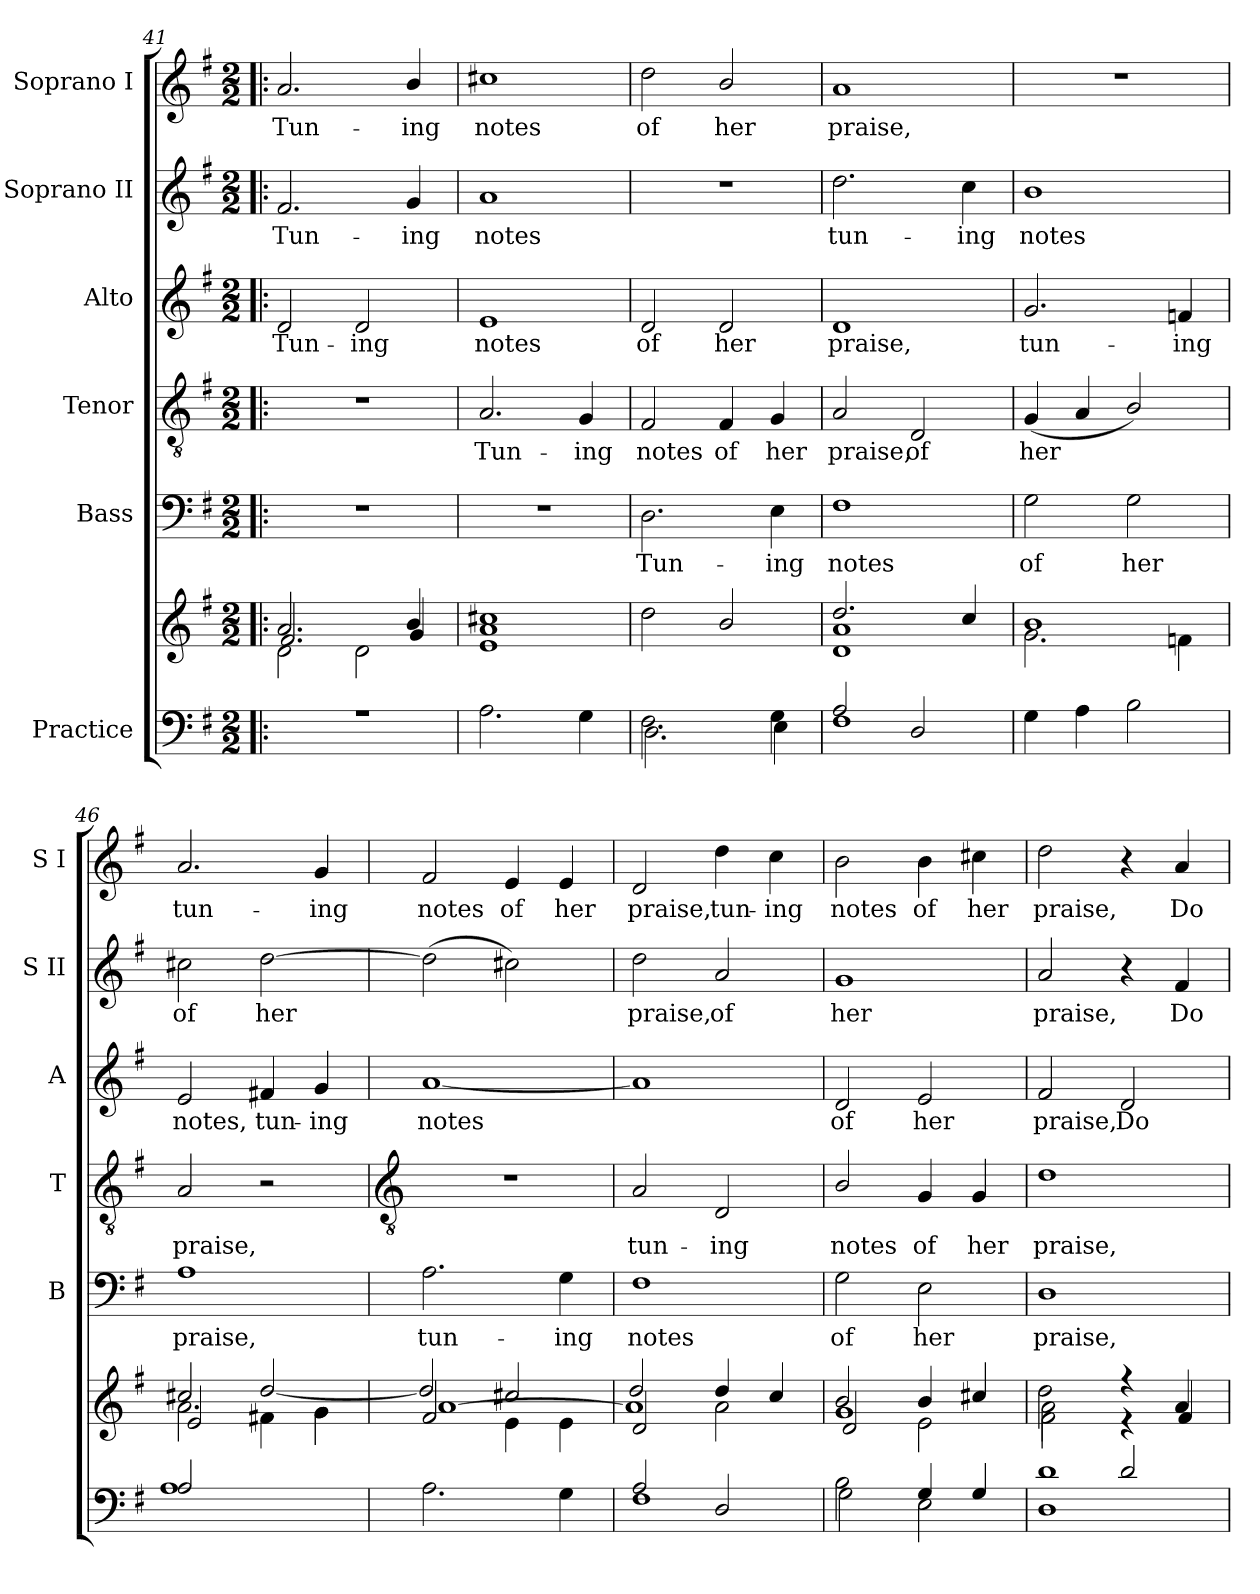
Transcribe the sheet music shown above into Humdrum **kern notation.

**kern	**kern	**kern	**text	**kern	**text	**kern	**text	**kern	**text	**kern	**text
*part6	*part6	*part5	*part5	*part4	*part4	*part3	*part3	*part2	*part2	*part1	*part1
*staff7	*staff6	*staff5	*staff5	*staff4	*staff4	*staff3	*staff3	*staff2	*staff2	*staff1	*staff1
*I"Practice	*	*I"Bass	*	*I"Tenor	*	*I"Alto	*	*I"Soprano II	*	*I"Soprano I	*
*	*	*I'B	*	*I'T	*	*I'A	*	*I'S II	*	*I'S I	*
*clefF4	*clefG2	*clefF4	*	*clefGv2	*	*clefG2	*	*clefG2	*	*clefG2	*
*k[f#]	*k[f#]	*k[f#]	*	*k[f#]	*	*k[f#]	*	*k[f#]	*	*k[f#]	*
*G:	*G:	*G:	*	*G:	*	*G:	*	*G:	*	*G:	*
*M2/2	*M2/2	*M2/2	*	*M2/2	*	*M2/2	*	*M2/2	*	*M2/2	*
=41!|:	=41!|:	=41!|:	=41!|:	=41!|:	=41!|:	=41!|:	=41!|:	=41!|:	=41!|:	=41!|:	=41!|:
*^	*^	*	*	*	*	*	*	*	*	*	*
*	*	*	*^	*	*	*	*	*	*	*	*	*	*
!	!	!	!	!	!	!	!	!	!	!LO:LY:b	!	!LO:LY:b	!	!LO:LY:b
1r	1ryy	2.a/	2.f#/	2d\	1r	.	1r	.	2d	Tun-	2.f#	Tun-	2.a	Tun-
!	!	!	!	!	!	!	!	!	!	!LO:LY:b	!	!	!	!
.	.	.	.	2d\	.	.	.	.	2d	-ing	.	.	.	.
!	!	!	!	!	!	!	!	!	!	!	!	!LO:LY:b	!	!LO:LY:b
.	.	4b/	4g/	.	.	.	.	.	.	.	4g	-ing	4b/	-ing
=42	=42	=42	=42	=42	=42	=42	=42	=42	=42	=42	=42	=42	=42	=42
!	!	!	!	!	!	!	!	!LO:LY:b	!	!LO:LY:b	!	!LO:LY:b	!	!LO:LY:b
2.A\	1ryy	1cc#X/	1a\	1e/	1r	.	2.A	Tun-	1e	notes	1a	notes	1cc#X	notes
!	!	!	!	!	!	!	!	!LO:LY:b	!	!	!	!	!	!
4G\	.	.	.	.	.	.	4G	-ing	.	.	.	.	.	.
*	*	*	*v	*v	*	*	*	*	*	*	*	*	*	*
=43	=43	=43	=43	=43	=43	=43	=43	=43	=43	=43	=43	=43	=43
*	*^	*	*	*	*	*	*	*	*	*	*	*	*
!	!	!	!	!	!	!LO:LY:b	!	!LO:LY:b	!	!LO:LY:b	!	!	!	!LO:LY:b
1ryy	2.F#\	2.D\	2dd\	1ryy	2.D	Tun-	2F#	notes	2d	of	1r	.	2dd	of
!	!	!	!	!	!	!	!	!LO:LY:b	!	!LO:LY:b	!	!	!	!LO:LY:b
.	.	.	2b/	.	.	.	4F#	of	2d	her	.	.	2b/	her
!	!	!	!	!	!	!LO:LY:b	!	!LO:LY:b	!	!	!	!	!	!
.	4G\	4E\	.	.	4E	-ing	4G	her	.	.	.	.	.	.
=44	=44	=44	=44	=44	=44	=44	=44	=44	=44	=44	=44	=44	=44	=44
*	*	*	*	*^	*	*	*	*	*	*	*	*	*	*
!	!	!	!	!	!	!	!LO:LY:b	!	!LO:LY:b	!	!LO:LY:b	!	!LO:LY:b	!	!LO:LY:b
*	*v	*v	*	*	*	*	*	*	*	*	*	*	*	*	*
2A/	1F#\	1a/	2.dd/	1d/	1F#	notes	2A	praise,	1d	praise,	2.dd	tun-	1a	praise,
!	!	!	!	!	!	!	!	!LO:LY:b	!	!	!	!	!	!
2D/	.	.	.	.	.	.	2D	of	.	.	.	.	.	.
!	!	!	!	!	!	!	!	!	!	!	!	!LO:LY:b	!	!
.	.	.	4cc/	.	.	.	.	.	.	.	4cc	-ing	.	.
=45	=45	=45	=45	=45	=45	=45	=45	=45	=45	=45	=45	=45	=45	=45
!	!	!	!	!	!	!LO:LY:b	!	!LO:LY:b	!	!LO:LY:b	!	!LO:LY:b	!	!
4G\	1ryy	1ryy	1b\	2.g\	2G	of	(<4G	her	2.g	tun-	1b	notes	1r	.
4A\	.	.	.	.	.	.	4A	.	.	.	.	.	.	.
!	!	!	!	!	!	!LO:LY:b	!	!	!	!	!	!	!	!
2B\	.	.	.	.	2G	her	2B/)	.	.	.	.	.	.	.
!	!	!	!	!	!	!	!	!	!	!LO:LY:b	!	!	!	!
.	.	.	.	4fn\	.	.	.	.	4fn	-ing	.	.	.	.
=46	=46	=46	=46	=46	=46	=46	=46	=46	=46	=46	=46	=46	=46	=46
!	!	!	!	!	!	!LO:LY:b	!	!LO:LY:b	!	!LO:LY:b	!	!LO:LY:b	!	!LO:LY:b
2A/	1A\	2.a\	2cc#X/	2e/	1A	praise,	2A	praise,	2e	notes,	2cc#X	of	2.a	tun-
!	!	!	!	!	!	!	!	!	!	!LO:LY:b	!	!LO:LY:b	!	!
2ryy	.	.	[2dd/	4f#X\	.	.	2r	.	4f#X	tun-	[2dd	her	.	.
!	!	!	!	!	!	!	!	!	!	!LO:LY:b	!	!	!	!LO:LY:b
.	.	4g\	.	4g\	.	.	.	.	4g	-ing	.	.	4g	-ing
!!LO:LB:g=z
=47	=47	=47	=47	=47	=47	=47	=47	=47	=47	=47	=47	=47	=47	=47
*	*	*	*	*	*	*	*clefGv2	*	*	*	*	*	*	*
!	!	!	!	!	!	!LO:LY:b	!	!	!	!LO:LY:b	!	!	!	!LO:LY:b
1ryy	2.A\	2f#/	2dd/]	[1a/	2.A	tun-	1r	.	[1a	notes	(>2dd]	.	2f#	notes
!	!	!	!	!	!	!	!	!	!	!	!	!	!	!LO:LY:b
.	.	4e\	2cc#X/	.	.	.	.	.	.	.	2cc#X)	.	4e	of
!	!	!	!	!	!	!LO:LY:b	!	!	!	!	!	!	!	!LO:LY:b
.	4G\	4e\	.	.	4G	-ing	.	.	.	.	.	.	4e	her
=48	=48	=48	=48	=48	=48	=48	=48	=48	=48	=48	=48	=48	=48	=48
!	!	!	!	!	!	!LO:LY:b	!	!LO:LY:b	!	!	!	!LO:LY:b	!	!LO:LY:b
2A/	1F#\	2d/	2dd/	1a/]	1F#	notes	2A	tun-	1a]	.	2dd	praise,	2d	praise,
!	!	!	!	!	!	!	!	!LO:LY:b	!	!	!	!LO:LY:b	!	!LO:LY:b
2D/	.	4dd/	2a\	.	.	.	2D	-ing	.	.	2a	of	4dd	tun-
!	!	!	!	!	!	!	!	!	!	!	!	!	!	!LO:LY:b
.	.	4cc/	.	.	.	.	.	.	.	.	.	.	4cc	-ing
=49	=49	=49	=49	=49	=49	=49	=49	=49	=49	=49	=49	=49	=49	=49
!	!	!	!	!	!	!LO:LY:b	!	!LO:LY:b	!	!LO:LY:b	!	!LO:LY:b	!	!LO:LY:b
2B\	2G\	2b/	1g\	2d/	2G	of	2B/	notes	2d	of	1g	her	2b	notes
!	!	!	!	!	!	!LO:LY:b	!	!LO:LY:b	!	!LO:LY:b	!	!	!	!LO:LY:b
4G/	2E\	4b/	.	2e\	2E	her	4G	of	2e	her	.	.	4b	of
!	!	!	!	!	!	!	!	!LO:LY:b	!	!	!	!	!	!LO:LY:b
4G/	.	4cc#X/	.	.	.	.	4G	her	.	.	.	.	4cc#X	her
=50	=50	=50	=50	=50	=50	=50	=50	=50	=50	=50	=50	=50	=50	=50
*	*^	*	*	*	*	*	*	*	*	*	*	*	*	*
!	!	!	!	!	!	!	!LO:LY:b	!	!LO:LY:b	!	!LO:LY:b	!	!LO:LY:b	!	!LO:LY:b
2ryy	1d\	1D\	2dd\	2a\	2f#\	1D	praise,	1d	praise,	2f#	praise,	2a	praise,	2dd	praise,
!	!	!	!	!	!	!	!	!	!	!	!LO:LY:b	!	!	!	!
2d/	.	.	4r	4r	2ryy	.	.	.	.	2d	Do	4r	.	4r	.
!	!	!	!	!	!	!	!	!	!	!	!	!	!LO:LY:b	!	!LO:LY:b
.	.	.	4a/	4f#/	.	.	.	.	.	.	.	4f#	Do	4a	Do
*v	*v	*v	*	*	*	*	*	*	*	*	*	*	*	*	*
*	*v	*v	*v	*	*	*	*	*	*	*	*	*	*
=	=	=	=	=	=	=	=	=	=	=	=
*-	*-	*-	*-	*-	*-	*-	*-	*-	*-	*-	*-
